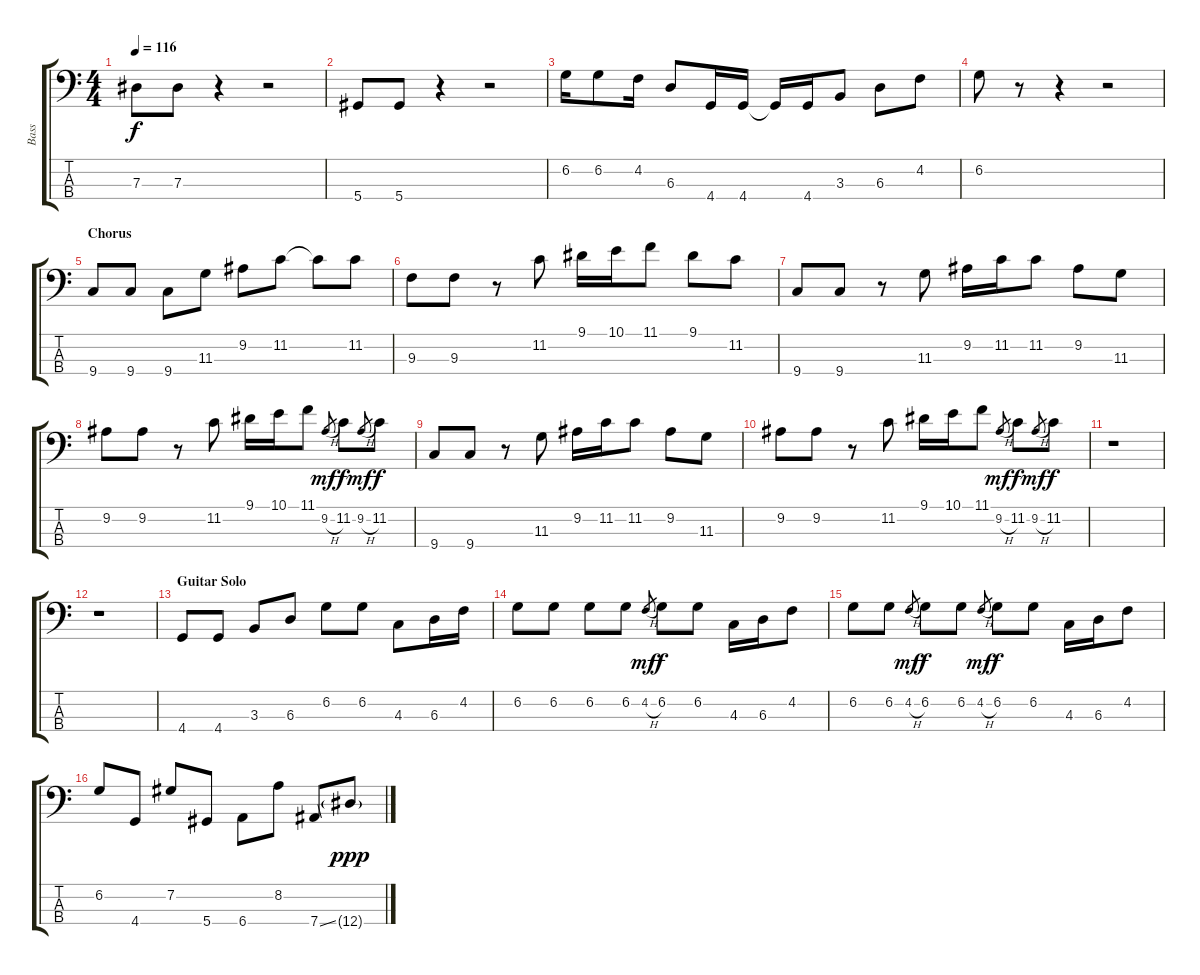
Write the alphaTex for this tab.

\track ("Bass" "Bass") {instrument electricbassfinger}
\staff {score tabs}
\tuning (Gb2 Db2 Ab1 Eb1) {hide}
\ts (4 4)
\tempo 116
\clef f4
\ks c
7.3.8{dy f} 7.3.8 r.4 r.2 |
5.4.8 5.4.8 r.4 r.2 |
6.2.16 6.2.8 4.2.16 6.3.8 4.4.16 4.4.16 4.4{t}.16 4.4.16 3.3.8 6.3.8 4.2.8 |
6.2.8 r.8 r.4 r.2 |
\section ("" "Chorus")
9.4.8 9.4.8 9.4.8 11.3.8 9.2.8 11.2.8 11.2{t}.8 11.2.8 |
9.3.8 9.3.8 r.8 11.2.8 9.1.16 10.1.16 11.1.8 9.1.8 11.2.8 |
9.4.8 9.4.8 r.8 11.3.8 9.2.16 11.2.16 11.2.8 9.2.8 11.3.8 |
9.2.8 9.2.8 r.8 11.2.8 9.1.16 10.1.16 11.1.8 9.2{h}.8{gr dy mf} 11.2.8{dy f} 9.2{h}.8{gr dy mf} 11.2.8{dy f} |
9.4.8 9.4.8 r.8 11.3.8 9.2.16 11.2.16 11.2.8 9.2.8 11.3.8 |
9.2.8 9.2.8 r.8 11.2.8 9.1.16 10.1.16 11.1.8 9.2{h}.8{gr dy mf} 11.2.8{dy f} 9.2{h}.8{gr dy mf} 11.2.8{dy f} |
r.1 |
r.1 |
\section ("" "Guitar Solo")
4.4.8 4.4.8 3.3.8 6.3.8 6.2.8 6.2.8 4.3.8 6.3.16 4.2.16 |
6.2.8 6.2.8 6.2.8 6.2.8 4.2{h}.8{gr dy mf} 6.2.8{dy f} 6.2.8 4.3.16 6.3.16 4.2.8 |
6.2.8 6.2.8 4.2{h}.8{gr dy mf} 6.2.8{dy f} 6.2.8 4.2{h}.8{gr dy mf} 6.2.8{dy f} 6.2.8 4.3.16 6.3.16 4.2.8 |
6.2.8 4.4.8 7.2.8 5.4.8 6.4.8 8.2.8 7.4{ss}.8 12.4{g}.8{dy ppp}
